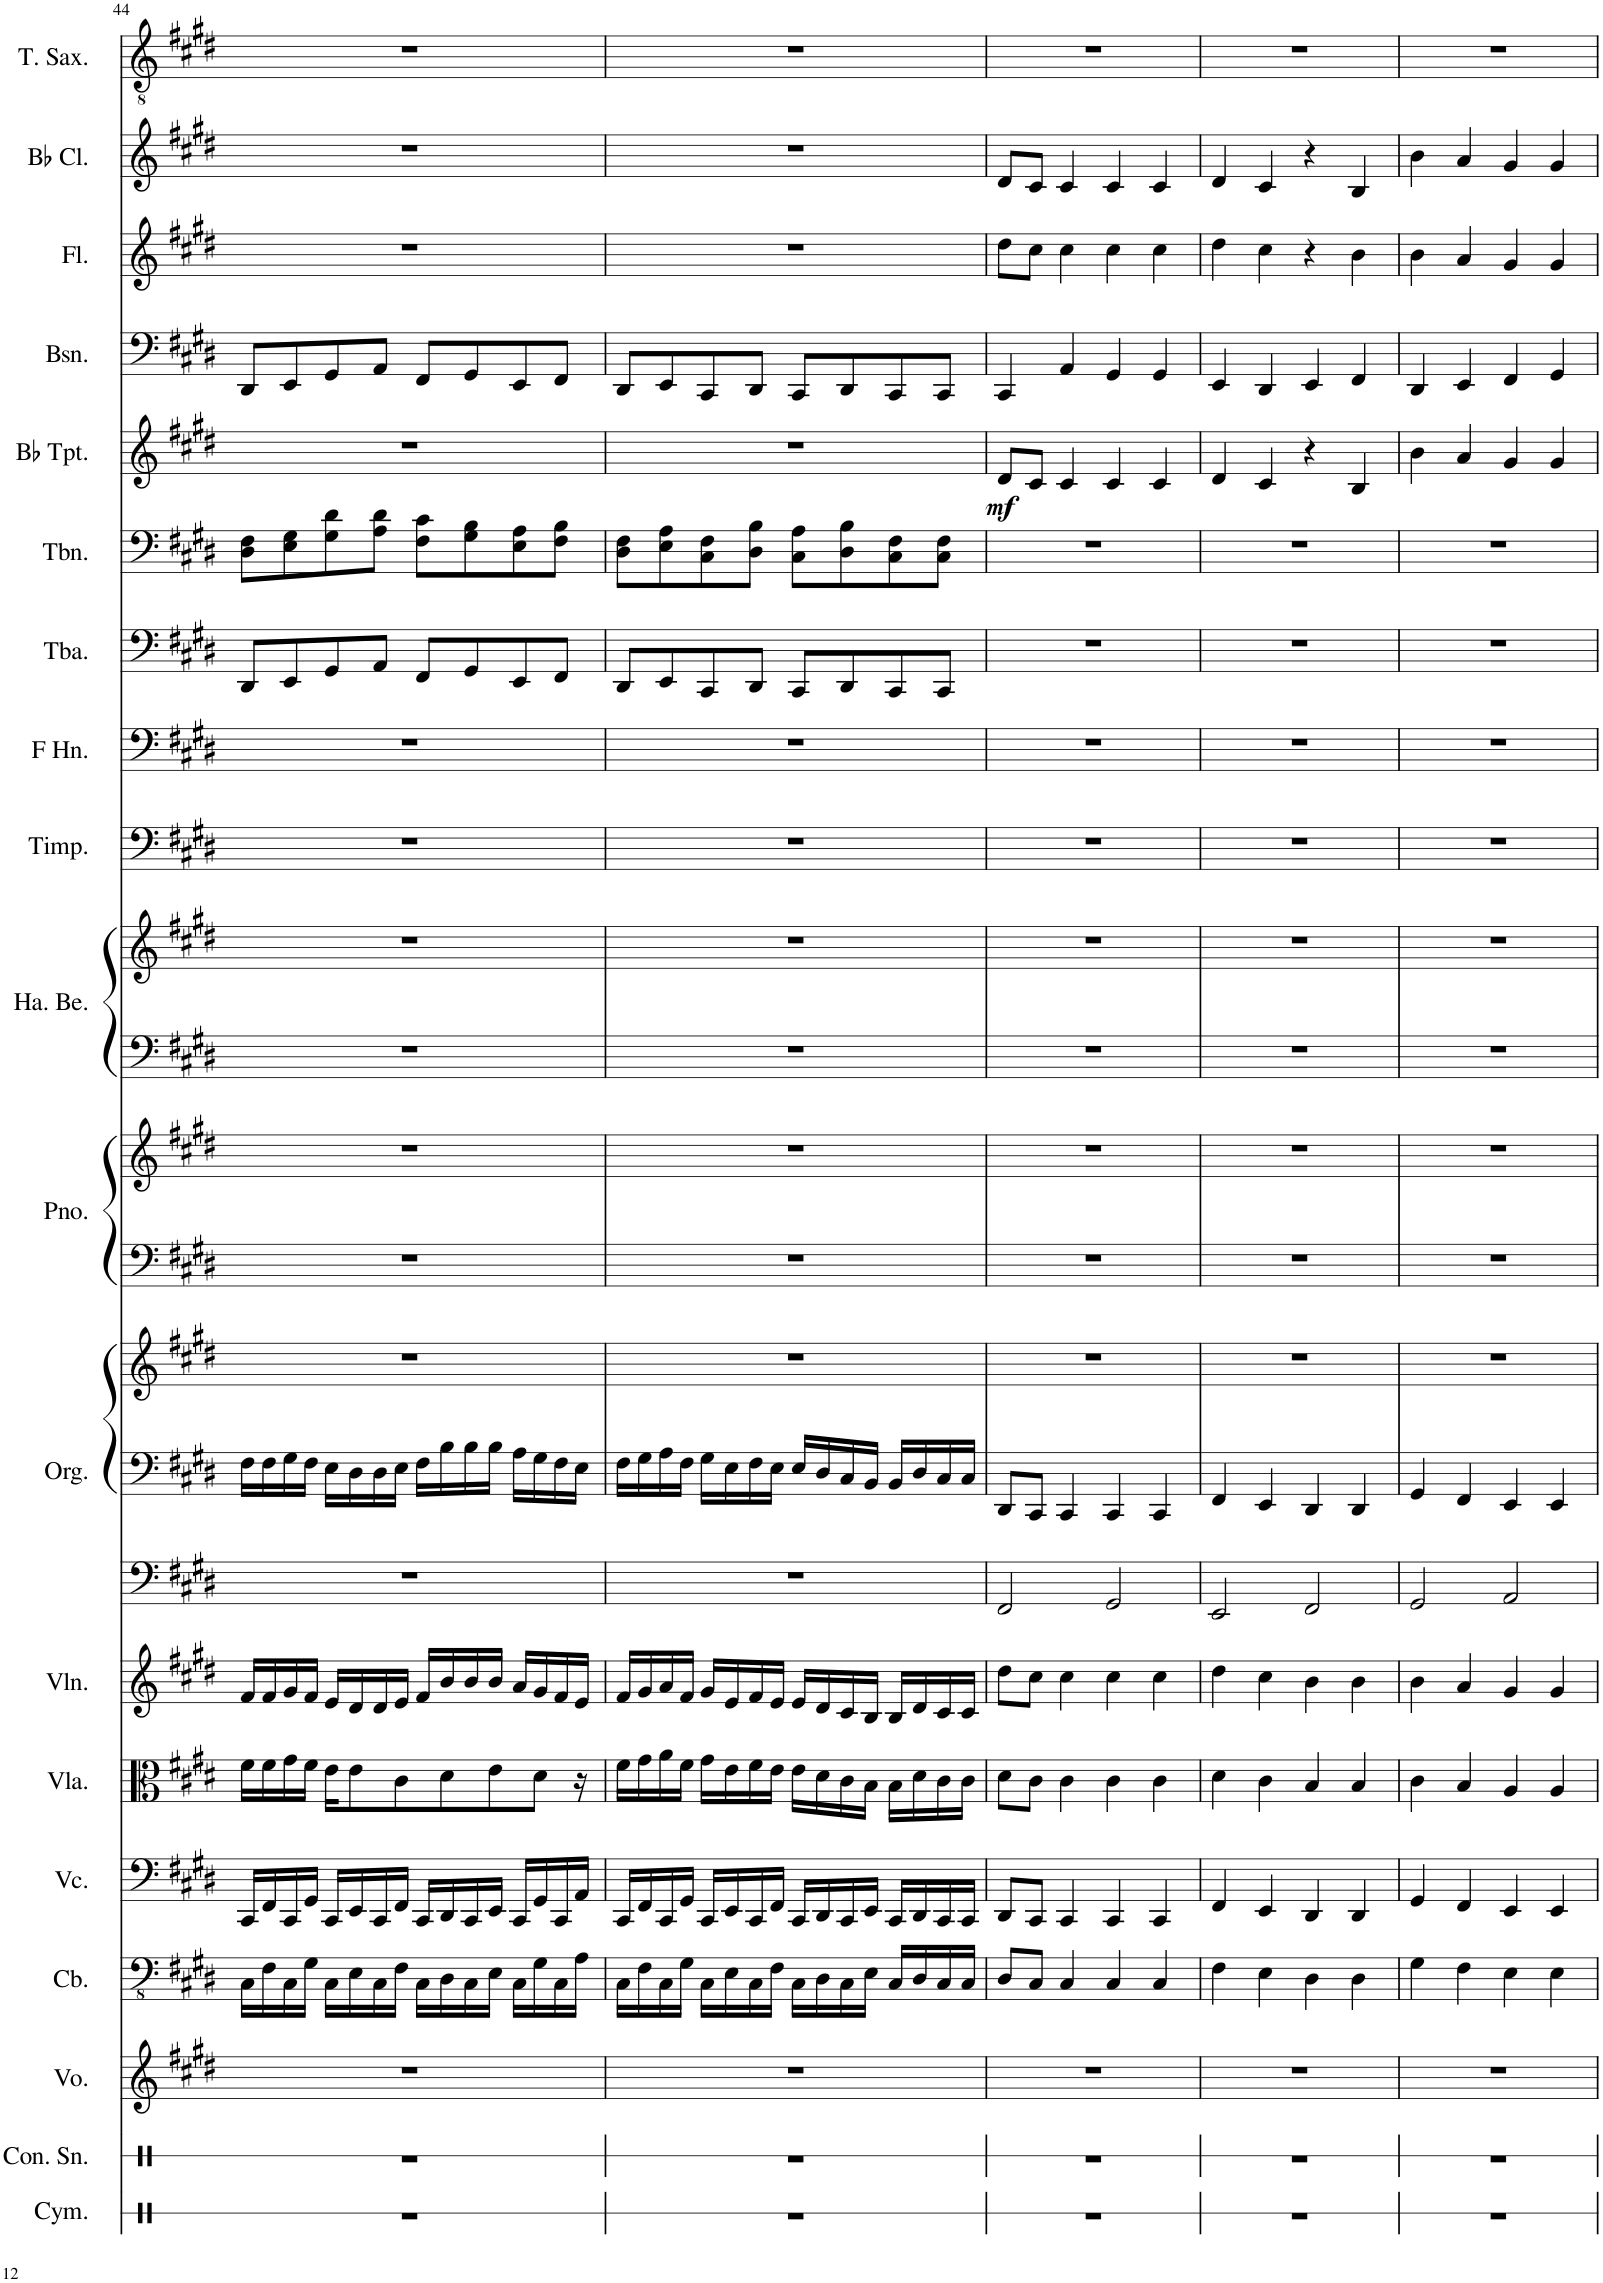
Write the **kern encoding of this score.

**kern	**kern	**kern	**kern	**kern	**kern	**kern	**kern	**kern	**kern	**kern	**kern	**kern	**kern	**kern	**kern	**kern	**kern	**kern	**dynam	**kern	**kern	**kern	**kern
*part19	*part18	*part17	*part16	*part15	*part14	*part13	*part12	*part12	*part12	*part11	*part11	*part10	*part10	*part9	*part8	*part7	*part6	*part5	*part5	*part4	*part3	*part2	*part1
*staff23	*staff22	*staff21	*staff20	*staff19	*staff18	*staff17	*staff16	*staff15	*staff14	*staff13	*staff12	*staff11	*staff10	*staff9	*staff8	*staff7	*staff6	*staff5	*staff5	*staff4	*staff3	*staff2	*staff1
*I"Cymbal	*I"Concert Snare Drum	*I"Voice	*I"Contrabass	*I"Violoncello	*I"Viola	*I"Violin	*I"Organ	*	*	*I"Piano	*	*I"Hand Bells	*	*I"Timpani	*I"Horn in F	*I"Tuba	*I"Trombone	*I"Bb Trumpet	*	*I"Bassoon	*I"Flute	*I"Bb Clarinet	*I"Tenor Saxophone
*I'Cym.	*I'Con. Sn.	*I'Vo.	*I'Cb.	*I'Vc.	*I'Vla.	*I'Vln.	*I'Org.	*	*	*I'Pno.	*	*I'Ha. Be.	*	*I'Timp.	*	*I'Tba.	*I'Tbn.	*I'Bb Tpt.	*	*I'Bsn.	*I'Fl.	*I'Bb Cl.	*I'T. Sax.
!!LO:PB:g=z
*clefX	*clefX	*clefG2	*clefFv4	*clefF4	*clefC3	*clefG2	*clefF4	*clefF4	*clefG2	*clefF4	*clefG2	*clefF4	*clefG2	*clefF4	*clefF4	*clefF4	*clefF4	*clefG2	*	*clefF4	*clefG2	*clefG2	*clefGv2
*	*	*	*ITrd7c12	*	*	*	*	*	*	*	*	*	*	*	*ITrd4c7	*	*	*ITrd1c2	*	*	*	*ITrd1c2	*ITrd8c14
*k[]	*k[]	*k[f#c#g#d#]	*k[f#c#g#d#]	*k[f#c#g#d#]	*k[f#c#g#d#]	*k[f#c#g#d#]	*k[f#c#g#d#]	*k[f#c#g#d#]	*k[f#c#g#d#]	*k[f#c#g#d#]	*k[f#c#g#d#]	*k[f#c#g#d#]	*k[f#c#g#d#]	*k[f#c#g#d#]	*k[f#c#g#d#]	*k[f#c#g#d#]	*k[f#c#g#d#]	*k[f#c#g#d#]	*	*k[f#c#g#d#]	*k[f#c#g#d#]	*k[f#c#g#d#]	*k[f#c#g#d#]
*M4/4	*M4/4	*M4/4	*M4/4	*M4/4	*M4/4	*M4/4	*M4/4	*M4/4	*M4/4	*M4/4	*M4/4	*M4/4	*M4/4	*M4/4	*M4/4	*M4/4	*M4/4	*M4/4	*	*M4/4	*M4/4	*M4/4	*M4/4
=44	=44	=44	=44	=44	=44	=44	=44	=44	=44	=44	=44	=44	=44	=44	=44	=44	=44	=44	=44	=44	=44	=44	=44
1r	1r	1r	16CC#\LL	16CC#/LL	16f#\LL	16f#/LL	1r	16F#\LL	1r	1r	1r	1r	1r	1r	1r	8DD#/L	8D#\ 8F#\L	1r	.	8DD#/L	1r	1r	1r
.	.	.	16FF#\	16FF#/	16f#\	16f#/	.	16F#\	.	.	.	.	.	.	.	.	.	.	.	.	.	.	.
.	.	.	16CC#\	16CC#/	16g#\	16g#/	.	16G#\	.	.	.	.	.	.	.	8EE/	8E\ 8G#\	.	.	8EE/	.	.	.
.	.	.	16GG#\JJ	16GG#/JJ	16f#\JJ	16f#/JJ	.	16F#\JJ	.	.	.	.	.	.	.	.	.	.	.	.	.	.	.
.	.	.	16CC#\LL	16CC#/LL	16e\KL	16e/LL	.	16E\LL	.	.	.	.	.	.	.	8GG#/	8G#\ 8d#\	.	.	8GG#/	.	.	.
.	.	.	16EE\	16EE/	8e\	16d#/	.	16D#\	.	.	.	.	.	.	.	.	.	.	.	.	.	.	.
.	.	.	16CC#\	16CC#/	.	16d#/	.	16D#\	.	.	.	.	.	.	.	8AA/J	8A\ 8d#\J	.	.	8AA/J	.	.	.
.	.	.	16FF#\JJ	16FF#/JJ	8c#\	16e/JJ	.	16E\JJ	.	.	.	.	.	.	.	.	.	.	.	.	.	.	.
.	.	.	16CC#\LL	16CC#/LL	.	16f#/LL	.	16F#\LL	.	.	.	.	.	.	.	8FF#/L	8F#\ 8c#\L	.	.	8FF#/L	.	.	.
.	.	.	16DD#\	16DD#/	8d#\	16b/	.	16B\	.	.	.	.	.	.	.	.	.	.	.	.	.	.	.
.	.	.	16CC#\	16CC#/	.	16b/	.	16B\	.	.	.	.	.	.	.	8GG#/	8G#\ 8B\	.	.	8GG#/	.	.	.
.	.	.	16EE\JJ	16EE/JJ	8e\	16b/JJ	.	16B\JJ	.	.	.	.	.	.	.	.	.	.	.	.	.	.	.
.	.	.	16CC#\LL	16CC#/LL	.	16a/LL	.	16A\LL	.	.	.	.	.	.	.	8EE/	8E\ 8A\	.	.	8EE/	.	.	.
.	.	.	16GG#\	16GG#/	8d#\J	16g#/	.	16G#\	.	.	.	.	.	.	.	.	.	.	.	.	.	.	.
.	.	.	16CC#\	16CC#/	.	16f#/	.	16F#\	.	.	.	.	.	.	.	8FF#/J	8F#\ 8B\J	.	.	8FF#/J	.	.	.
.	.	.	16AA\JJ	16AA/JJ	16r	16e/JJ	.	16E\JJ	.	.	.	.	.	.	.	.	.	.	.	.	.	.	.
=45	=45	=45	=45	=45	=45	=45	=45	=45	=45	=45	=45	=45	=45	=45	=45	=45	=45	=45	=45	=45	=45	=45	=45
1r	1r	1r	16CC#\LL	16CC#/LL	16f#\LL	16f#/LL	1r	16F#\LL	1r	1r	1r	1r	1r	1r	1r	8DD#/L	8D#\ 8F#\L	1r	.	8DD#/L	1r	1r	1r
.	.	.	16FF#\	16FF#/	16g#\	16g#/	.	16G#\	.	.	.	.	.	.	.	.	.	.	.	.	.	.	.
.	.	.	16CC#\	16CC#/	16a\	16a/	.	16A\	.	.	.	.	.	.	.	8EE/	8E\ 8A\	.	.	8EE/	.	.	.
.	.	.	16GG#\JJ	16GG#/JJ	16f#\JJ	16f#/JJ	.	16F#\JJ	.	.	.	.	.	.	.	.	.	.	.	.	.	.	.
.	.	.	16CC#\LL	16CC#/LL	16g#\LL	16g#/LL	.	16G#\LL	.	.	.	.	.	.	.	8CC#/	8C#\ 8F#\	.	.	8CC#/	.	.	.
.	.	.	16EE\	16EE/	16e\	16e/	.	16E\	.	.	.	.	.	.	.	.	.	.	.	.	.	.	.
.	.	.	16CC#\	16CC#/	16f#\	16f#/	.	16F#\	.	.	.	.	.	.	.	8DD#/J	8D#\ 8B\J	.	.	8DD#/J	.	.	.
.	.	.	16FF#\JJ	16FF#/JJ	16e\JJ	16e/JJ	.	16E\JJ	.	.	.	.	.	.	.	.	.	.	.	.	.	.	.
.	.	.	16CC#\LL	16CC#/LL	16e\LL	16e/LL	.	16E/LL	.	.	.	.	.	.	.	8CC#/L	8C#\ 8A\L	.	.	8CC#/L	.	.	.
.	.	.	16DD#\	16DD#/	16d#\	16d#/	.	16D#/	.	.	.	.	.	.	.	.	.	.	.	.	.	.	.
.	.	.	16CC#\	16CC#/	16c#\	16c#/	.	16C#/	.	.	.	.	.	.	.	8DD#/	8D#\ 8B\	.	.	8DD#/	.	.	.
.	.	.	16EE\JJ	16EE/JJ	16B\JJ	16B/JJ	.	16BB/JJ	.	.	.	.	.	.	.	.	.	.	.	.	.	.	.
.	.	.	16CC#/LL	16CC#/LL	16B\LL	16B/LL	.	16BB/LL	.	.	.	.	.	.	.	8CC#/	8C#\ 8F#\	.	.	8CC#/	.	.	.
.	.	.	16DD#/	16DD#/	16d#\	16d#/	.	16D#/	.	.	.	.	.	.	.	.	.	.	.	.	.	.	.
.	.	.	16CC#/	16CC#/	16c#\	16c#/	.	16C#/	.	.	.	.	.	.	.	8CC#/J	8C#\ 8F#\J	.	.	8CC#/J	.	.	.
.	.	.	16CC#/JJ	16CC#/JJ	16c#\JJ	16c#/JJ	.	16C#/JJ	.	.	.	.	.	.	.	.	.	.	.	.	.	.	.
=46	=46	=46	=46	=46	=46	=46	=46	=46	=46	=46	=46	=46	=46	=46	=46	=46	=46	=46	=46	=46	=46	=46	=46
!	!	!	!	!	!	!	!	!	!	!	!	!	!	!	!	!	!	!	!LO:DY:b	!	!	!	!
1r	1r	1r	8DD#/L	8DD#/L	8d#\L	8dd#\L	2FF#/	8DD#/L	1r	1r	1r	1r	1r	1r	1r	1r	1r	8d#/L	mf	4CC#/	8dd#\L	8d#/L	1r
.	.	.	8CC#/J	8CC#/J	8c#\J	8cc#\J	.	8CC#/J	.	.	.	.	.	.	.	.	.	8c#/J	.	.	8cc#\J	8c#/J	.
.	.	.	4CC#/	4CC#/	4c#\	4cc#\	.	4CC#/	.	.	.	.	.	.	.	.	.	4c#/	.	4AA/	4cc#\	4c#/	.
.	.	.	4CC#/	4CC#/	4c#\	4cc#\	2GG#/	4CC#/	.	.	.	.	.	.	.	.	.	4c#/	.	4GG#/	4cc#\	4c#/	.
.	.	.	4CC#/	4CC#/	4c#\	4cc#\	.	4CC#/	.	.	.	.	.	.	.	.	.	4c#/	.	4GG#/	4cc#\	4c#/	.
=47	=47	=47	=47	=47	=47	=47	=47	=47	=47	=47	=47	=47	=47	=47	=47	=47	=47	=47	=47	=47	=47	=47	=47
1r	1r	1r	4FF#\	4FF#/	4d#\	4dd#\	2EE/	4FF#/	1r	1r	1r	1r	1r	1r	1r	1r	1r	4d#/	.	4EE/	4dd#\	4d#/	1r
.	.	.	4EE\	4EE/	4c#\	4cc#\	.	4EE/	.	.	.	.	.	.	.	.	.	4c#/	.	4DD#/	4cc#\	4c#/	.
.	.	.	4DD#\	4DD#/	4B/	4b\	2FF#/	4DD#/	.	.	.	.	.	.	.	.	.	4r	.	4EE/	4r	4r	.
.	.	.	4DD#\	4DD#/	4B/	4b\	.	4DD#/	.	.	.	.	.	.	.	.	.	4B/	.	4FF#/	4b\	4B/	.
=48	=48	=48	=48	=48	=48	=48	=48	=48	=48	=48	=48	=48	=48	=48	=48	=48	=48	=48	=48	=48	=48	=48	=48
1r	1r	1r	4GG#\	4GG#/	4c#\	4b\	2GG#/	4GG#/	1r	1r	1r	1r	1r	1r	1r	1r	1r	4b\	.	4DD#/	4b\	4b\	1r
.	.	.	4FF#\	4FF#/	4B/	4a/	.	4FF#/	.	.	.	.	.	.	.	.	.	4a/	.	4EE/	4a/	4a/	.
.	.	.	4EE\	4EE/	4A/	4g#/	2AA/	4EE/	.	.	.	.	.	.	.	.	.	4g#/	.	4FF#/	4g#/	4g#/	.
.	.	.	4EE\	4EE/	4A/	4g#/	.	4EE/	.	.	.	.	.	.	.	.	.	4g#/	.	4GG#/	4g#/	4g#/	.
=	=	=	=	=	=	=	=	=	=	=	=	=	=	=	=	=	=	=	=	=	=	=	=
*-	*-	*-	*-	*-	*-	*-	*-	*-	*-	*-	*-	*-	*-	*-	*-	*-	*-	*-	*-	*-	*-	*-	*-
